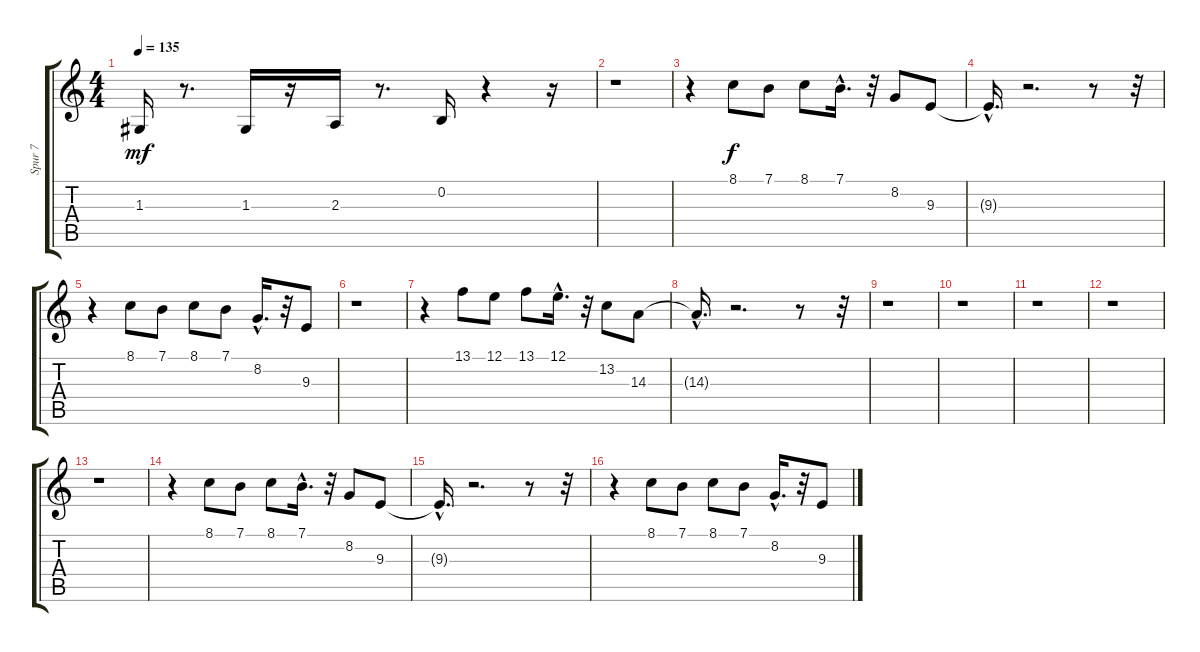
\track ("Spur 7" "Spur 7") {instrument fx5brightness}
\staff {score tabs}
\tuning (E4 B3 G3 D3 A2 E2) {hide}
\ts (4 4)
\tempo 135
\clef g2
\ks c
1.3.16{dy mf} r.8{d} 1.3.16 r.16 2.3.16 r.8{d} 0.2.16 r.4 r.16 |
r.1 |
r.4 8.1.8{dy f instrument lead8bassandlead} 7.1.8 8.1.8 7.1{hac}.16{d} r.32 8.2.8 9.3.8 |
9.3{hac t}.16{d} r.2{d} r.8 r.32 |
r.4 8.1.8 7.1.8 8.1.8 7.1.8 8.2{hac}.16{d} r.32 9.3.8 |
r.1 |
r.4 13.1.8 12.1.8 13.1.8 12.1{hac}.16{d} r.32 13.2.8 14.3.8 |
14.3{hac t}.16{d} r.2{d} r.8 r.32 |
r.1 |
r.1 |
r.1 |
r.1 |
r.1 |
r.4 8.1.8 7.1.8 8.1.8 7.1{hac}.16{d} r.32 8.2.8 9.3.8 |
9.3{hac t}.16{d} r.2{d} r.8 r.32 |
r.4 8.1.8 7.1.8 8.1.8 7.1.8 8.2{hac}.16{d} r.32 9.3.8
